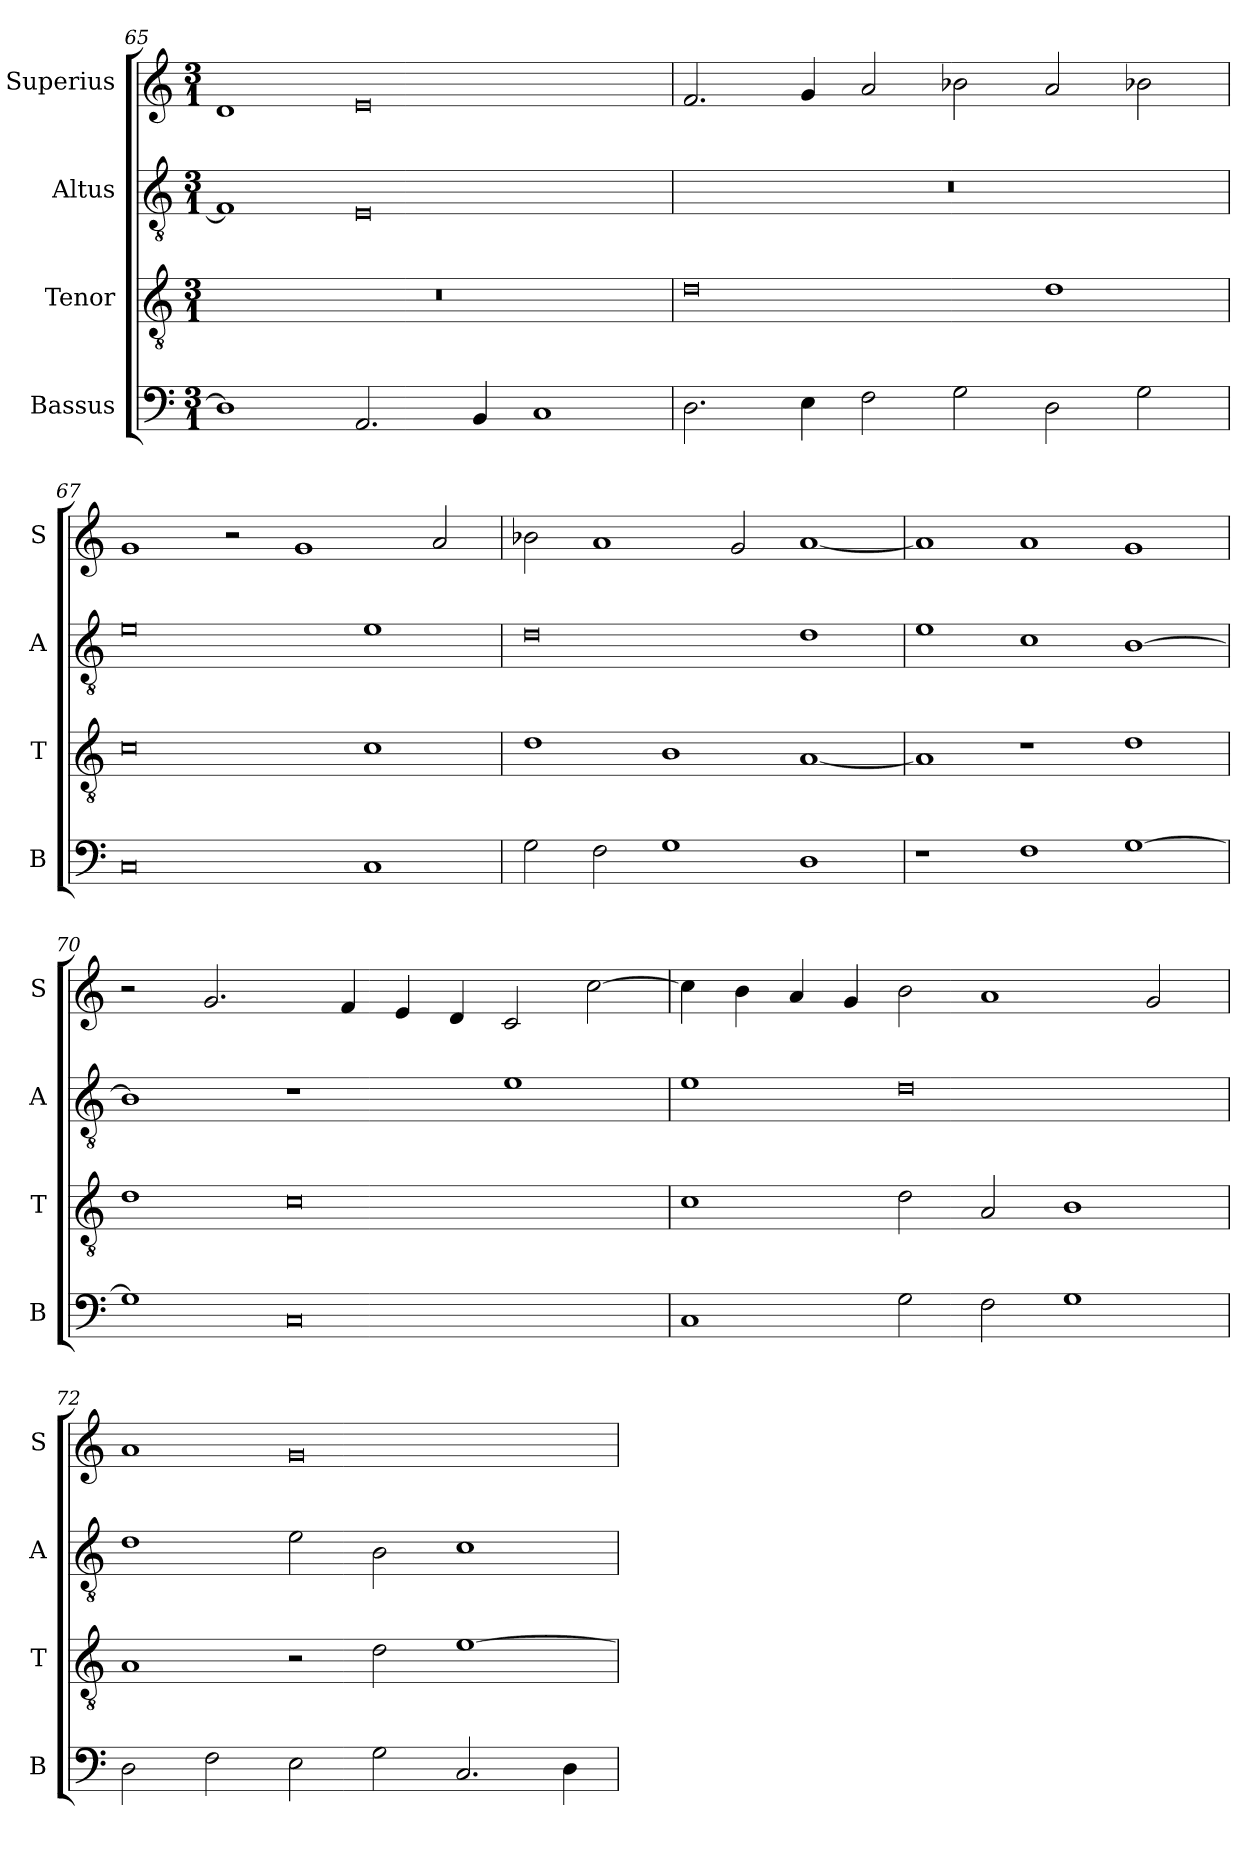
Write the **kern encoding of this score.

**kern	**kern	**kern	**kern
*part4	*part3	*part2	*part1
*staff4	*staff3	*staff2	*staff1
*I"Bassus	*I"Tenor	*I"Altus	*I"Superius
*I'B	*I'T	*I'A	*I'S
*clefF4	*clefGv2	*clefGv2	*clefG2
*k[]	*k[]	*k[]	*k[]
*M3/1	*M3/1	*M3/1	*M3/1
=65	=65	=65	=65
1D]	0.r	1F]	1d
2.AA/	.	0E	0e
4BB/	.	.	.
1C	.	.	.
=66	=66	=66	=66
2.D\	0d	0.r	2.f/
4E\	.	.	4g/
2F\	.	.	2a/
2G\	.	.	2b-X\
2D\	1d	.	2a/
2G\	.	.	2b-X\
=67	=67	=67	=67
0C	0c	0e	1g
.	.	.	2r
.	.	.	1g
1C	1c	1e	.
.	.	.	2a/
=68	=68	=68	=68
2G\	1d	0d	2b-X\
2F\	.	.	1a
1G	1B	.	.
.	.	.	2g/
1D	[1A	1d	[1a
=69	=69	=69	=69
1r	1A]	1e	1a]
1F	1r	1c	1a
[1G	1d	[1B	1g
=70	=70	=70	=70
1G]	1d	1B]	2r
.	.	.	2.g/
0C	0c	1r	.
.	.	.	4f/
.	.	.	4e/
.	.	.	4d/
.	.	1e	2c/
.	.	.	[2cc\
=71	=71	=71	=71
1C	1c	1e	4cc\]
.	.	.	4b\
.	.	.	4a/
.	.	.	4g/
2G\	2d\	0d	2b\
2F\	2A/	.	1a
1G	1B	.	.
.	.	.	2g/
=72	=72	=72	=72
2D\	1A	1d	1a
2F\	.	.	.
2E\	2r	2e\	0g
2G\	2d\	2B\	.
2.C/	[1e	1c	.
4D\	.	.	.
=	=	=	=
*-	*-	*-	*-
